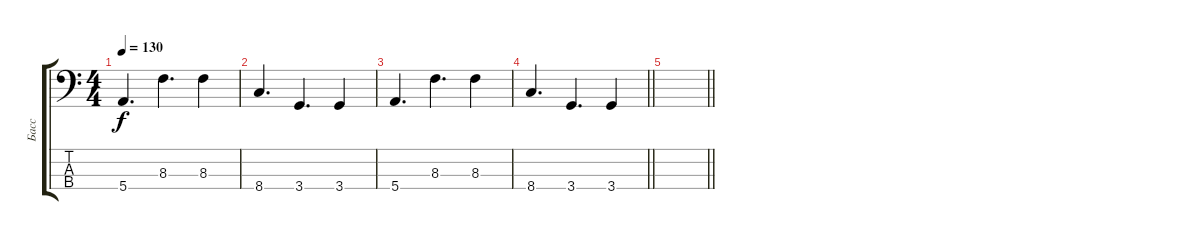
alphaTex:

\track ("Басс" "Басс") {instrument synthbass1}
\staff {score tabs}
\tuning (G2 D2 A1 E1) {hide}
\ts (4 4)
\tempo 130
\clef f4
\ks c
5.4.4{d dy f} 8.3.4{d} 8.3.4 |
8.4.4{d} 3.4.4{d} 3.4.4 |
5.4.4{d} 8.3.4{d} 8.3.4 |
\barLineRight lightlight
8.4.4{d} 3.4.4{d} 3.4.4 |
\barLineRight lightlight
